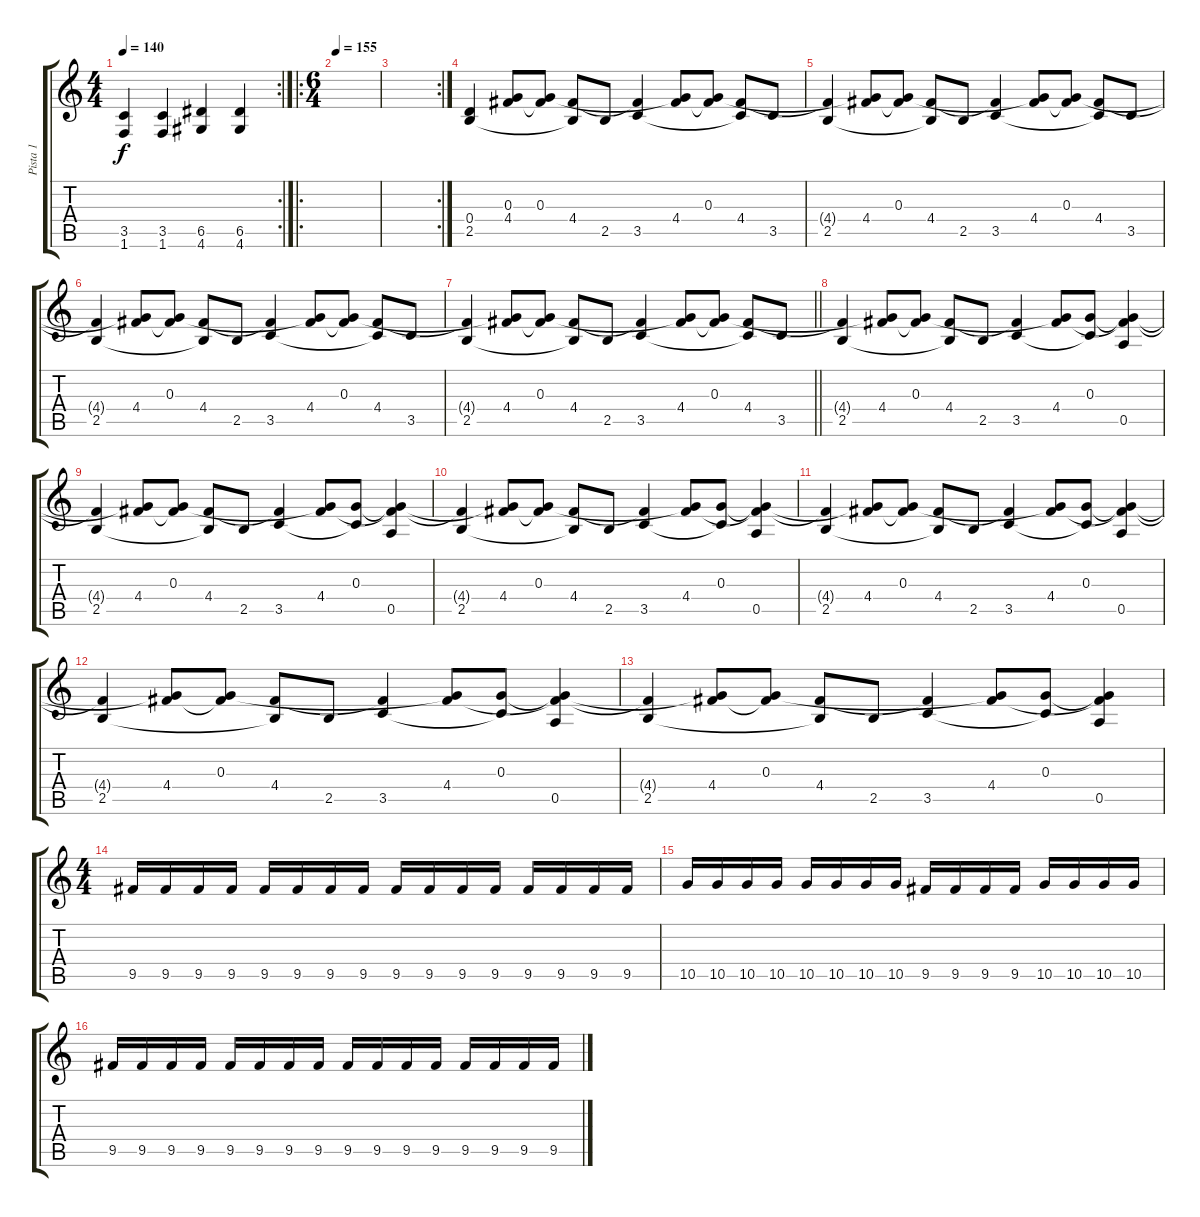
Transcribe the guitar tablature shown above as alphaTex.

\track ("Pista 1" "Pista 1") {instrument distortionguitar}
\staff {score tabs}
\tuning (E4 B3 G3 D3 A2 E2) {hide}
\rc 2
\ts (4 4)
\tempo 140
\clef g2
\ks c
(3.5 1.6).4{dy f} (3.5 1.6).4 (6.5 4.6).4 (6.5 4.6).4 |
\ro
\ts (6 4)
\tempo 155
|
\rc 2
|
(0.4 2.5).4 (0.3 4.4).8 (0.3 4.4{t}).8 (4.4 2.5{t}).8 2.5.8 (4.4{t} 3.5).4 (0.3{t} 4.4).8 (0.3 4.4{t}).8 (4.4 3.5{t}).8 3.5.8 |
(4.4{t} 2.5).4 (0.3{t} 4.4).8 (0.3 4.4{t}).8 (4.4 2.5{t}).8 2.5.8 (4.4{t} 3.5).4 (0.3{t} 4.4).8 (0.3 4.4{t}).8 (4.4 3.5{t}).8 3.5.8 |
(4.4{t} 2.5).4 (0.3{t} 4.4).8 (0.3 4.4{t}).8 (4.4 2.5{t}).8 2.5.8 (4.4{t} 3.5).4 (0.3{t} 4.4).8 (0.3 4.4{t}).8 (4.4 3.5{t}).8 3.5.8 |
\barLineRight lightlight
(4.4{t} 2.5).4 (0.3{t} 4.4).8 (0.3 4.4{t}).8 (4.4 2.5{t}).8 2.5.8 (4.4{t} 3.5).4 (0.3{t} 4.4).8 (0.3 4.4{t}).8 (4.4 3.5{t}).8 3.5.8 |
(4.4{t} 2.5).4 (0.3{t} 4.4).8 (0.3 4.4{t}).8 (4.4 2.5{t}).8 2.5.8 (4.4{t} 3.5).4 (0.3{t} 4.4).8 (0.3 3.5{t}).8 (0.3{t} 4.4{t} 0.5).4 |
(4.4{t} 2.5).4 (0.3{t} 4.4).8 (0.3 4.4{t}).8 (4.4 2.5{t}).8 2.5.8 (4.4{t} 3.5).4 (0.3{t} 4.4).8 (0.3 3.5{t}).8 (0.3{t} 4.4{t} 0.5).4 |
(4.4{t} 2.5).4 (0.3{t} 4.4).8 (0.3 4.4{t}).8 (4.4 2.5{t}).8 2.5.8 (4.4{t} 3.5).4 (0.3{t} 4.4).8 (0.3 3.5{t}).8 (0.3{t} 4.4{t} 0.5).4 |
(4.4{t} 2.5).4 (0.3{t} 4.4).8 (0.3 4.4{t}).8 (4.4 2.5{t}).8 2.5.8 (4.4{t} 3.5).4 (0.3{t} 4.4).8 (0.3 3.5{t}).8 (0.3{t} 4.4{t} 0.5).4 |
(4.4{t} 2.5).4 (0.3{t} 4.4).8 (0.3 4.4{t}).8 (4.4 2.5{t}).8 2.5.8 (4.4{t} 3.5).4 (0.3{t} 4.4).8 (0.3 3.5{t}).8 (0.3{t} 4.4{t} 0.5).4 |
(4.4{t} 2.5).4 (0.3{t} 4.4).8 (0.3 4.4{t}).8 (4.4 2.5{t}).8 2.5.8 (4.4{t} 3.5).4 (0.3{t} 4.4).8 (0.3 3.5{t}).8 (0.3{t} 4.4{t} 0.5).4 |
\ts (4 4)
9.5.16 9.5.16 9.5.16 9.5.16 9.5.16 9.5.16 9.5.16 9.5.16 9.5.16 9.5.16 9.5.16 9.5.16 9.5.16 9.5.16 9.5.16 9.5.16 |
10.5.16 10.5.16 10.5.16 10.5.16 10.5.16 10.5.16 10.5.16 10.5.16 9.5.16 9.5.16 9.5.16 9.5.16 10.5.16 10.5.16 10.5.16 10.5.16 |
9.5.16 9.5.16 9.5.16 9.5.16 9.5.16 9.5.16 9.5.16 9.5.16 9.5.16 9.5.16 9.5.16 9.5.16 9.5.16 9.5.16 9.5.16 9.5.16
